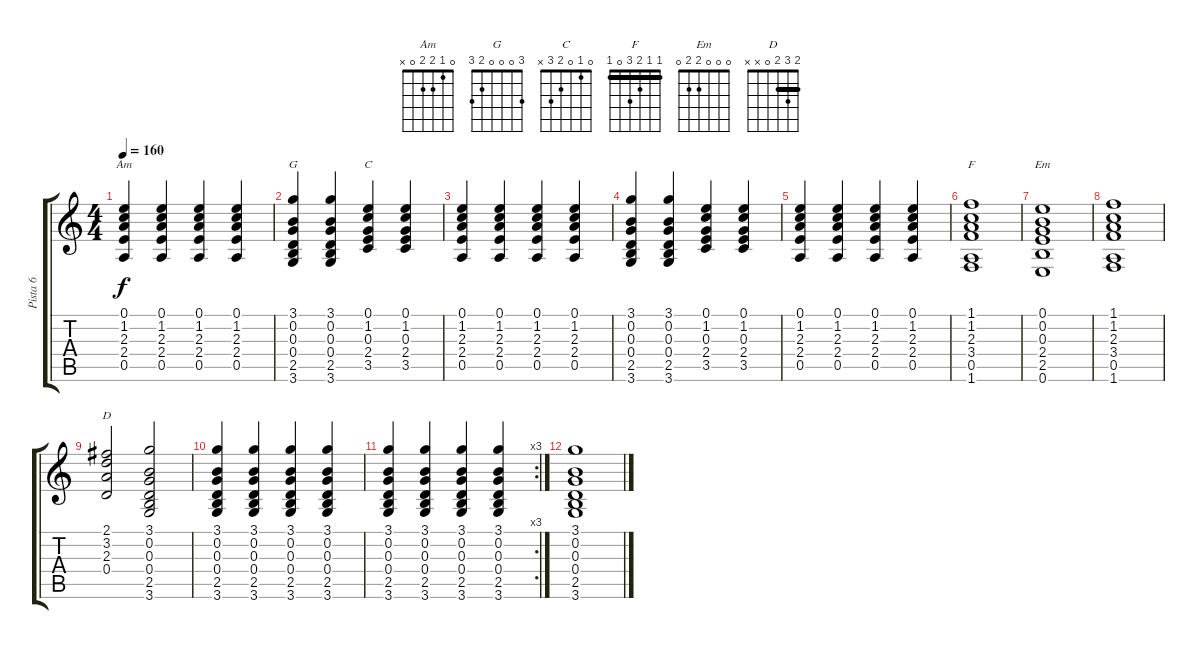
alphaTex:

\track ("Pista 6" "Pista 6") {instrument acousticguitarsteel}
\staff {score tabs}
\tuning (E4 B3 G3 D3 A2 E2) {hide}
\chord ("Am" 0 1 2 2 0 x)
\chord ("G" 3 0 0 0 2 3)
\chord ("C" 0 1 0 2 3 x)
\chord ("F" 1 1 2 3 0 1) {barre 1}
\chord ("Em" 0 0 0 2 2 0)
\chord ("D" 2 3 2 0 x x) {barre 2}
\ts (4 4)
\tempo 160
\clef g2
\ks c
(0.1 1.2 2.3 2.4 0.5).4{ch "Am" dy f} (0.1 1.2 2.3 2.4 0.5).4 (0.1 1.2 2.3 2.4 0.5).4 (0.1 1.2 2.3 2.4 0.5).4 |
(3.1 0.2 0.3 0.4 2.5 3.6).4{ch "G"} (3.1 0.2 0.3 0.4 2.5 3.6).4 (0.1 1.2 0.3 2.4 3.5).4{ch "C"} (0.1 1.2 0.3 2.4 3.5).4 |
(0.1 1.2 2.3 2.4 0.5).4 (0.1 1.2 2.3 2.4 0.5).4 (0.1 1.2 2.3 2.4 0.5).4 (0.1 1.2 2.3 2.4 0.5).4 |
(3.1 0.2 0.3 0.4 2.5 3.6).4 (3.1 0.2 0.3 0.4 2.5 3.6).4 (0.1 1.2 0.3 2.4 3.5).4 (0.1 1.2 0.3 2.4 3.5).4 |
(0.1 1.2 2.3 2.4 0.5).4 (0.1 1.2 2.3 2.4 0.5).4 (0.1 1.2 2.3 2.4 0.5).4 (0.1 1.2 2.3 2.4 0.5).4 |
(1.1 1.2 2.3 3.4 0.5 1.6).1{ch "F"} |
(0.1 0.2 0.3 2.4 2.5 0.6).1{ch "Em"} |
(1.1 1.2 2.3 3.4 0.5 1.6).1 |
(2.1 3.2 2.3 0.4).2{ch "D"} (3.1 0.2 0.3 0.4 2.5 3.6).2 |
(3.1 0.2 0.3 0.4 2.5 3.6).4 (3.1 0.2 0.3 0.4 2.5 3.6).4 (3.1 0.2 0.3 0.4 2.5 3.6).4 (3.1 0.2 0.3 0.4 2.5 3.6).4 |
\rc 3
(3.1 0.2 0.3 0.4 2.5 3.6).4 (3.1 0.2 0.3 0.4 2.5 3.6).4 (3.1 0.2 0.3 0.4 2.5 3.6).4 (3.1 0.2 0.3 0.4 2.5 3.6).4 |
(3.1 0.2 0.3 0.4 2.5 3.6).1
